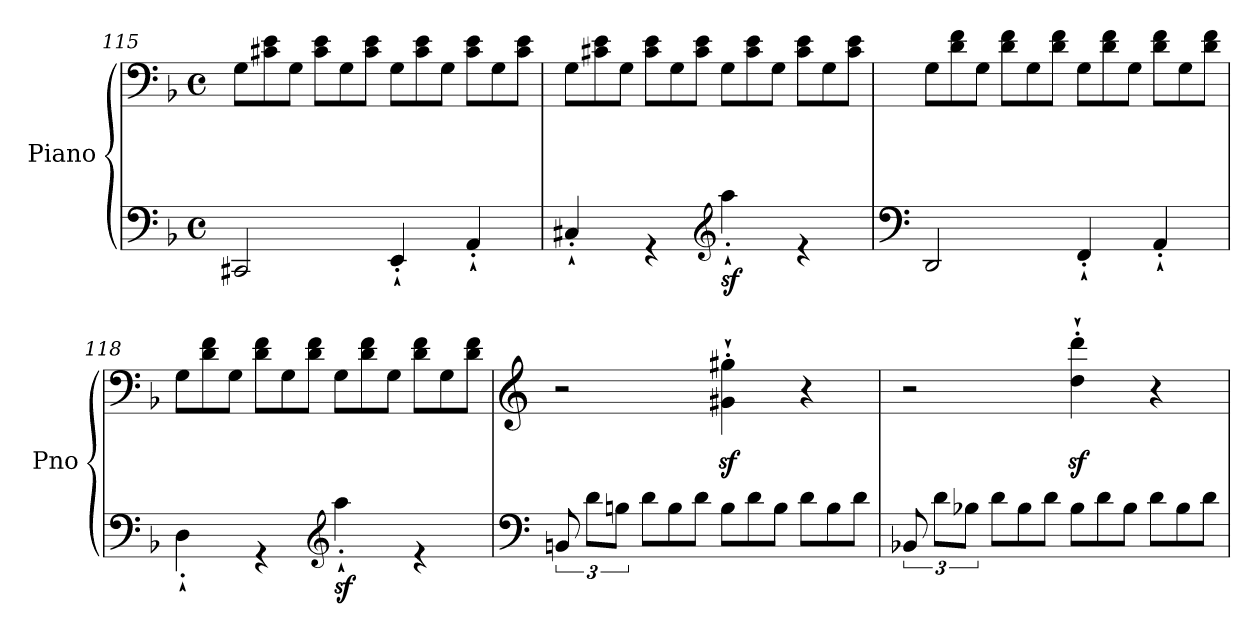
**kern	**kern	**dynam
*part1	*part1	*part1
*staff2	*staff1	*staff1/2
*I"Piano	*	*
*I'Pno	*	*
!!LO:PB:g=z
*clefF4	*clefF4	*
*k[b-]	*k[b-]	*
*M4/4	*M4/4	*
*met(c)	*met(c)	*
=115	=115	=115
*^	*	*
*	*	*Xtuplet	*
1ryy	2CC#X/	12G\L	.
.	.	12c#X\ 12e\	.
.	.	12G\J	.
.	.	12c#\ 12e\L	.
.	.	12G\	.
.	.	12c#\ 12e\J	.
.	4EE'`/	12G\L	.
.	.	12c#\ 12e\	.
.	.	12G\J	.
.	4AA'`/	12c#\ 12e\L	.
.	.	12G\	.
.	.	12c#\ 12e\J	.
=116	=116	=116	=116
1ryy	4C#X'`/	12G\L	.
.	.	12c#X\ 12e\	.
.	.	12G\J	.
.	4r	12c#\ 12e\L	.
.	.	12G\	.
.	.	12c#\ 12e\J	.
*clefG2	*	*	*
!	!	!	!LO:DY:b=2
.	4aa'`\	12G\L	sf
.	.	12c#\ 12e\	.
.	.	12G\J	.
.	4r	12c#\ 12e\L	.
.	.	12G\	.
.	.	12c#\ 12e\J	.
=117	=117	=117	=117
*clefF4	*	*	*
1ryy	2DD/	12G\L	.
.	.	12d\ 12f\	.
.	.	12G\J	.
.	.	12d\ 12f\L	.
.	.	12G\	.
.	.	12d\ 12f\J	.
.	4FF'`/	12G\L	.
.	.	12d\ 12f\	.
.	.	12G\J	.
.	4AA'`/	12d\ 12f\L	.
.	.	12G\	.
.	.	12d\ 12f\J	.
!!LO:PB:g=z
=118	=118	=118	=118
1ryy	4D'`\	12G\L	.
.	.	12d\ 12f\	.
.	.	12G\J	.
.	4r	12d\ 12f\L	.
.	.	12G\	.
.	.	12d\ 12f\J	.
*clefG2	*	*	*
!	!	!	!LO:DY:b=2
.	4aa'`\	12G\L	sf
.	.	12d\ 12f\	.
.	.	12G\J	.
.	4r	12d\ 12f\L	.
.	.	12G\	.
.	.	12d\ 12f\J	.
=119	=119	=119	=119
*clefF4	*	*clefG2	*
1ryy	12BBn/	2r	.
.	12d\L	.	.
.	12Bn\J	.	.
*	*Xtuplet	*	*
.	12d\L	.	.
.	12B\	.	.
.	12d\J	.	.
.	12B\L	4g#X\z<'` 4gg#X\z<'`	.
.	12d\	.	.
.	12B\J	.	.
.	12d\L	4r	.
.	12B\	.	.
.	12d\J	.	.
=120	=120	=120	=120
*	*tuplet	*	*
1ryy	12BB-X/	2r	.
.	12d\L	.	.
.	12B-X\J	.	.
*	*Xtuplet	*	*
.	12d\L	.	.
.	12B-\	.	.
.	12d\J	.	.
.	12B-\L	4dd\z<'` 4ddd\z<'`	.
.	12d\	.	.
.	12B-\J	.	.
.	12d\L	4r	.
.	12B-\	.	.
.	12d\J	.	.
*v	*v	*	*
=	=	=
*-	*-	*-
